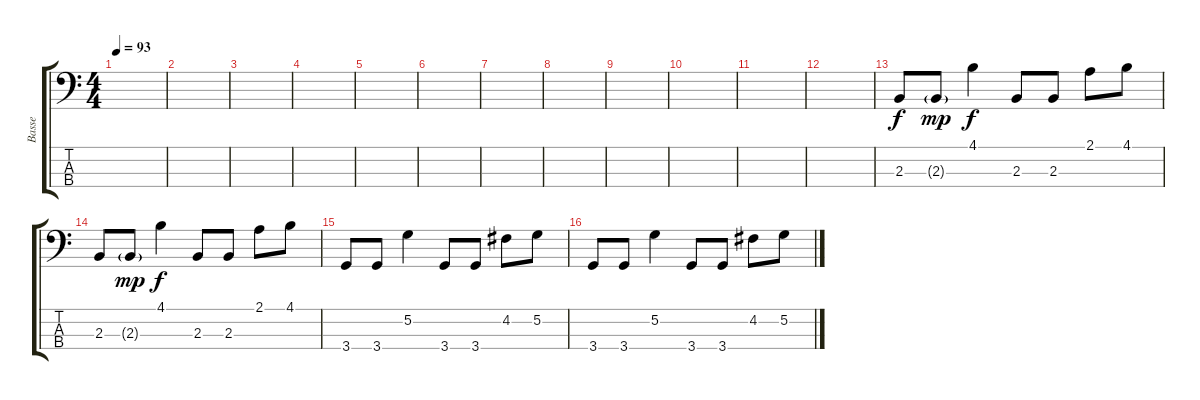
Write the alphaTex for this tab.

\track ("Basse" "Basse") {instrument electricbassfinger}
\staff {score tabs}
\tuning (G2 D2 A1 E1) {hide}
\ts (4 4)
\section ("" "")
\tempo 93
\clef f4
\ks c
|
|
|
|
|
|
|
|
|
|
|
|
2.3.8 2.3{g}.8{dy mp} 4.1.4{dy f} 2.3.8 2.3.8 2.1.8 4.1.8 |
2.3.8 2.3{g}.8{dy mp} 4.1.4{dy f} 2.3.8 2.3.8 2.1.8 4.1.8 |
3.4.8 3.4.8 5.2.4 3.4.8 3.4.8 4.2.8 5.2.8 |
3.4.8 3.4.8 5.2.4 3.4.8 3.4.8 4.2.8 5.2.8
